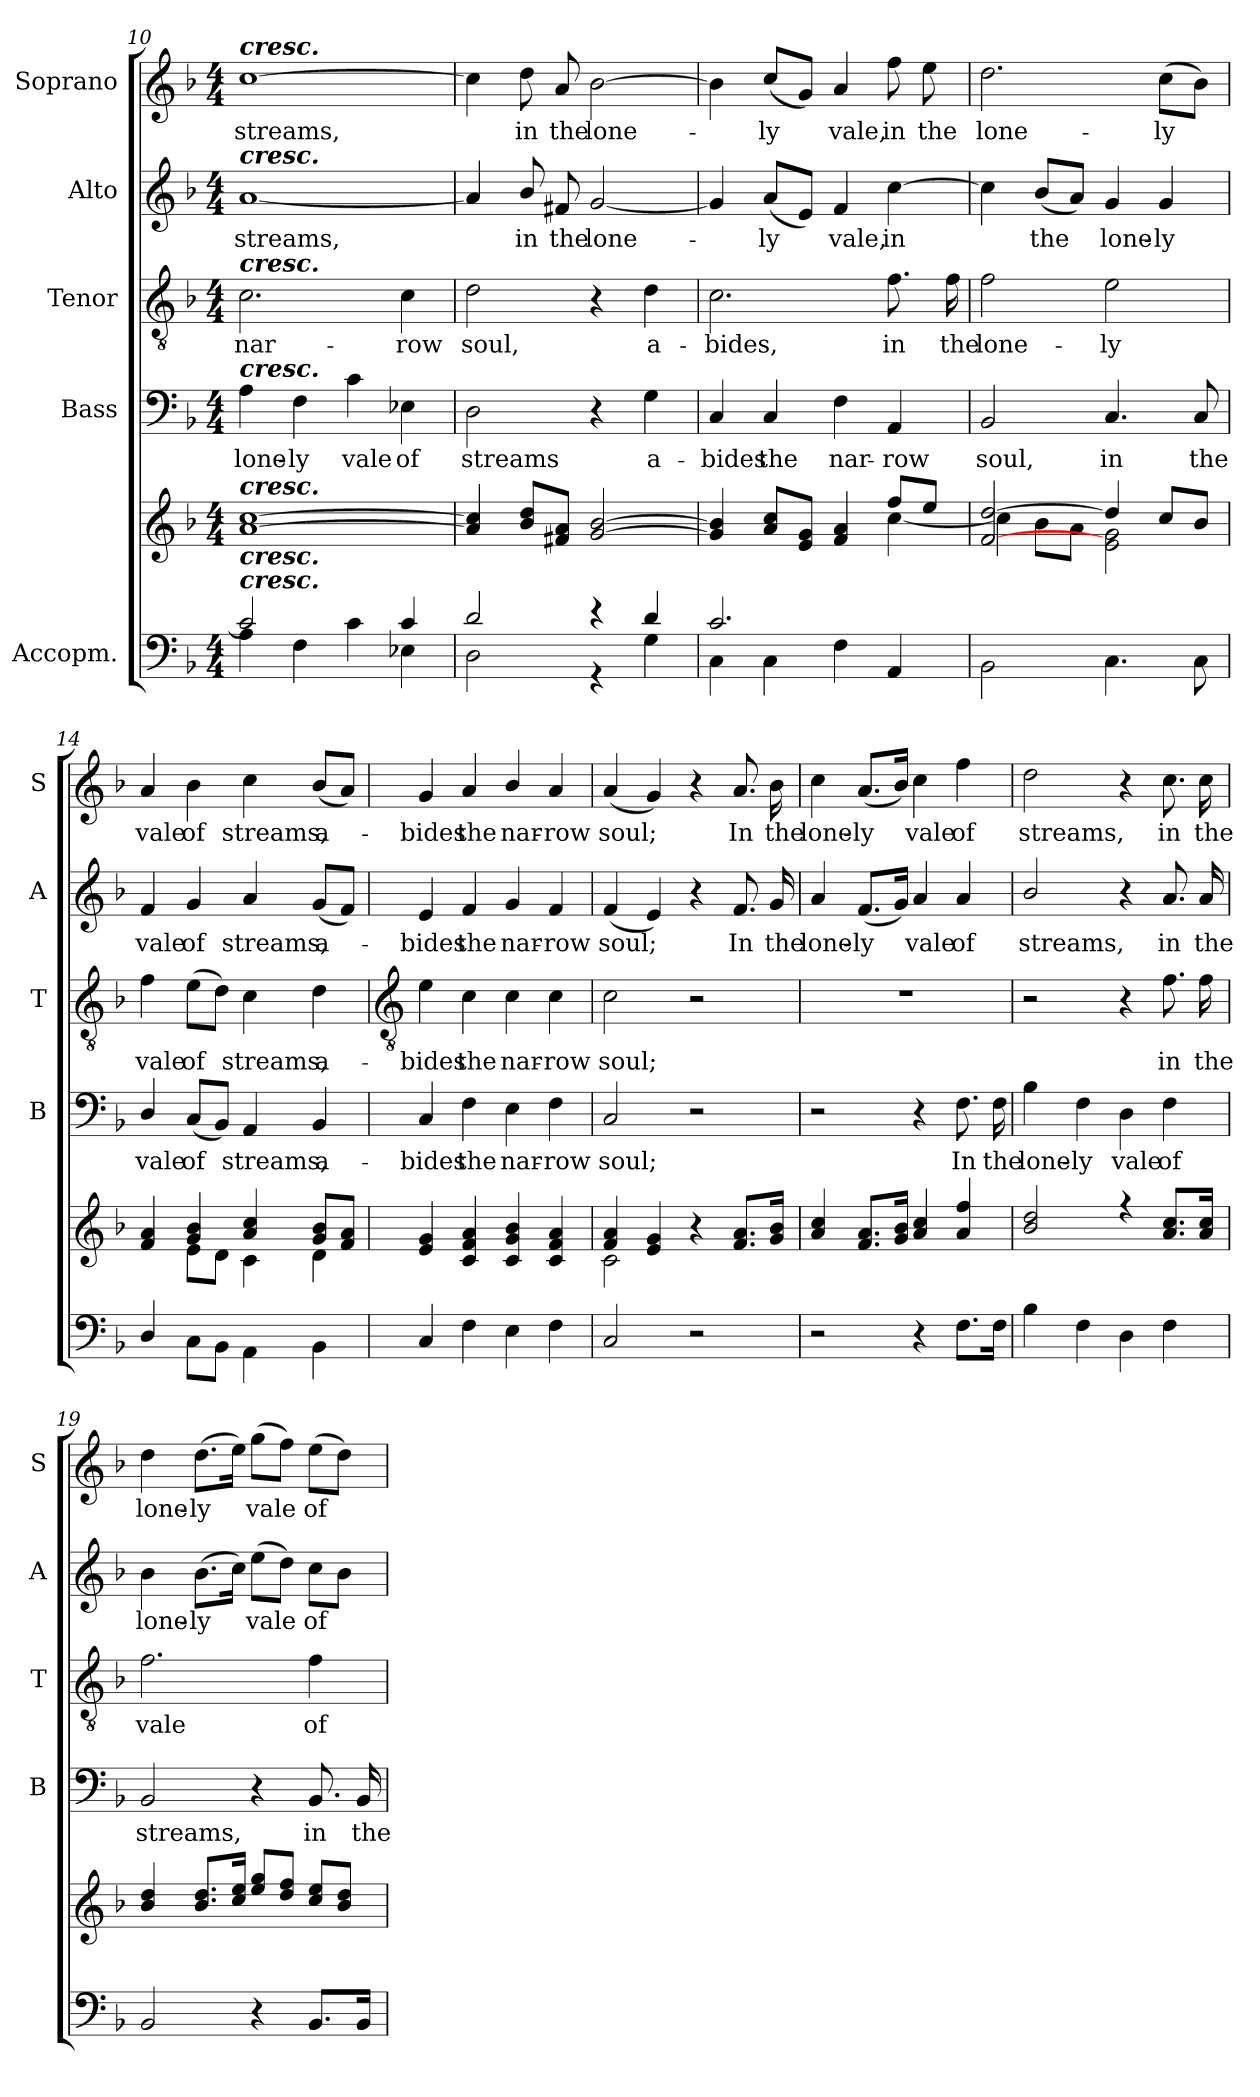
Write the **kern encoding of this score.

**kern	**kern	**kern	**text	**kern	**text	**kern	**text	**kern	**text
*part5	*part5	*part4	*part4	*part3	*part3	*part2	*part2	*part1	*part1
*staff6	*staff5	*staff4	*staff4	*staff3	*staff3	*staff2	*staff2	*staff1	*staff1
*I"Accopm.	*	*I"Bass	*	*I"Tenor	*	*I"Alto	*	*I"Soprano	*
*	*	*I'B	*	*I'T	*	*I'A	*	*I'S	*
!!LO:LB:g=z
*clefF4	*clefG2	*clefF4	*	*clefGv2	*	*clefG2	*	*clefG2	*
*k[b-]	*k[b-]	*k[b-]	*	*k[b-]	*	*k[b-]	*	*k[b-]	*
*F:	*F:	*F:	*	*F:	*	*F:	*	*F:	*
*M4/4	*M4/4	*M4/4	*	*M4/4	*	*M4/4	*	*M4/4	*
=10	=10	=10	=10	=10	=10	=10	=10	=10	=10
*^	*^	*	*	*	*	*	*	*	*
!	!	!	!	!	!	!	!	!	!	!LO:TX:a:Bi:t=cresc.	!
!	!	!	!	!	!	!	!	!LO:TX:a:Bi:t=cresc.	!	!	!
!	!	!	!	!	!	!LO:TX:a:Bi:t=cresc.	!	!	!	!	!
!	!	!	!	!LO:TX:a:Bi:t=cresc.	!	!	!	!	!	!	!
!	!	!LO:TX:a:Bi:t=cresc.	!	!	!	!	!	!	!	!	!
!LO:TX:a:Bi:t=cresc.	!	!	!	!	!	!	!	!	!	!	!
!LO:TX:a:Bi:t=cresc.	!	!	!	!	!	!	!	!	!	!	!
!	!	!	!	!	!LO:LY:b	!	!LO:LY:b	!	!LO:LY:b	!	!LO:LY:b
2c/]	4A	[1a/ [1cc/	1ryy	4A	lone-	2.c	nar-	[1a	streams,	[1cc	streams,
!	!	!	!	!	!LO:LY:b	!	!	!	!	!	!
.	4F	.	.	4F	-ly	.	.	.	.	.	.
!	!	!	!	!	!LO:LY:b	!	!	!	!	!	!
4ryy	4c	.	.	4c	vale	.	.	.	.	.	.
!	!	!	!	!	!LO:LY:b	!	!LO:LY:b	!	!	!	!
4c/	4E-X	.	.	4E-X	of	4c	-row	.	.	.	.
=11	=11	=11	=11	=11	=11	=11	=11	=11	=11	=11	=11
!	!	!	!	!	!LO:LY:b	!	!LO:LY:b	!	!	!	!
2d/	2D	4a/] 4cc/]	1ryy	2D	streams	2d	soul,	4a]	.	4cc]	.
!	!	!	!	!	!	!	!	!	!LO:LY:b	!	!LO:LY:b
.	.	8b-/ 8dd/L	.	.	.	.	.	8b-/	in	8dd	in
!	!	!	!	!	!	!	!	!	!LO:LY:b	!	!LO:LY:b
.	.	8f#X/ 8a/J	.	.	.	.	.	8f#X	the	8a	the
!	!	!	!	!	!	!	!	!	!LO:LY:b	!	!LO:LY:b
4r	4r	[2g/ [2b-/	.	4r	.	4r	.	[2g	lone-	[2b-	lone-
!	!	!	!	!	!LO:LY:b	!	!LO:LY:b	!	!	!	!
4d/	4G	.	.	4G	a-	4d	a-	.	.	.	.
=12	=12	=12	=12	=12	=12	=12	=12	=12	=12	=12	=12
!	!	!	!	!	!LO:LY:b	!	!LO:LY:b	!	!	!	!
2.c/	4C\	4g/] 4b-/]	2.ryy	4C	-bides	2.c	-bides,	4g]	.	4b-]	.
!	!	!	!	!	!LO:LY:b	!	!	!	!LO:LY:b	!	!LO:LY:b
.	4C\	8a/ 8cc/L	.	4C	the	.	.	(8aL	ly	(8ccL	ly
.	.	8e/ 8g/J	.	.	.	.	.	8eJ)	.	8gJ)	.
!	!	!	!	!	!LO:LY:b	!	!	!	!LO:LY:b	!	!LO:LY:b
.	4F	4f/ 4a/	.	4F	nar-	.	.	4f	vale,	4a	vale,
!	!	!	!	!	!LO:LY:b	!	!LO:LY:b	!	!LO:LY:b	!	!LO:LY:b
4ryy	4AA	8ff/L	[4cc\	4AA	-row	8.f	in	[4cc	in	8ff	in
!	!	!	!	!	!	!	!	!	!	!	!LO:LY:b
.	.	8ee/J	.	.	.	.	.	.	.	8ee	the
!	!	!	!	!	!	!	!LO:LY:b	!	!	!	!
.	.	.	.	.	.	16f	the	.	.	.	.
=13	=13	=13	=13	=13	=13	=13	=13	=13	=13	=13	=13
!	!	!	!	!	!LO:LY:b	!	!LO:LY:b	!	!	!	!LO:LY:b
1ryy	2BB-	[2f/ [2dd/	4cc\]	2BB-	soul,	2f	lone-	4cc]	.	2.dd	lone-
!	!	!	!	!	!	!	!	!	!LO:LY:b	!	!
.	.	.	8b-\L	.	.	.	.	(<8b-L	the	.	.
.	.	.	8a\J	.	.	.	.	8aJ)	.	.	.
!	!	!	!	!	!LO:LY:b	!	!LO:LY:b	!	!LO:LY:b	!	!
.	4.C	4dd/]	2e\ 2g\	4.C	in	2e	-ly	4g	lone-	.	.
!	!	!	!	!	!	!	!	!	!LO:LY:b	!	!LO:LY:b
.	.	8cc/L	.	.	.	.	.	4g	-ly	(>8ccL	-ly
!	!	!	!	!	!LO:LY:b	!	!	!	!	!	!
.	8C	8b-/J	.	8C	the	.	.	.	.	8b-J)	.
=14	=14	=14	=14	=14	=14	=14	=14	=14	=14	=14	=14
!	!	!	!	!	!LO:LY:b	!	!LO:LY:b	!	!LO:LY:b	!	!LO:LY:b
1ryy	4D/	4f/ 4a/	4ryy	4D/	vale	4f	vale	4f	vale	4a	vale
!	!	!	!	!	!LO:LY:b	!	!LO:LY:b	!	!LO:LY:b	!	!LO:LY:b
.	8CL	4g/ 4b-/	8e\L	(<8CL	of	(>8eL	of	4g	of	4b-	of
.	8BB-J	.	8d\J	8BB-J)	.	8dJ)	.	.	.	.	.
!	!	!	!	!	!LO:LY:b	!	!LO:LY:b	!	!LO:LY:b	!	!LO:LY:b
.	4AA	4a/ 4cc/	4c\	4AA	streams,	4c	streams,	4a	streams,	4cc	streams,
!	!	!	!	!	!LO:LY:b	!	!LO:LY:b	!	!LO:LY:b	!	!LO:LY:b
.	4BB-	8g/ 8b-/L	4d\	4BB-	a-	4d	a-	(<8gL	a-	(<8b-L	a-
.	.	8f/ 8a/J	.	.	.	.	.	8fJ)	.	8aJ)	.
*v	*v	*	*	*	*	*	*	*	*	*	*
!!LO:LB:g=z
=15	=15	=15	=15	=15	=15	=15	=15	=15	=15	=15
*	*	*	*	*	*clefGv2	*	*	*	*	*
!	!	!	!	!LO:LY:b	!	!LO:LY:b	!	!LO:LY:b	!	!LO:LY:b
4C	4e 4g	1ryy	4C	-bides	4e	-bides	4e	bides	4g	bides
!	!	!	!	!LO:LY:b	!	!LO:LY:b	!	!LO:LY:b	!	!LO:LY:b
4F	4c 4f 4a	.	4F	the	4c	the	4f	the	4a	the
!	!	!	!	!LO:LY:b	!	!LO:LY:b	!	!LO:LY:b	!	!LO:LY:b
4E	4c/ 4g/ 4b-/	.	4E	nar-	4c	nar-	4g	nar-	4b-/	nar-
!	!	!	!	!LO:LY:b	!	!LO:LY:b	!	!LO:LY:b	!	!LO:LY:b
4F	4c 4f 4a	.	4F	-row	4c	-row	4f	-row	4a	-row
=16	=16	=16	=16	=16	=16	=16	=16	=16	=16	=16
!	!	!	!	!LO:LY:b	!	!LO:LY:b	!	!LO:LY:b	!	!LO:LY:b
2C	4f 4a	2c\	2C	soul;	2c	soul;	(<4f	soul;	(<4a	soul;
.	4e 4g	.	.	.	.	.	4e)	.	4g)	.
2r	4r	2ryy	2r	.	2r	.	4r	.	4r	.
!	!	!	!	!	!	!	!	!LO:LY:b	!	!LO:LY:b
.	8.f 8.aL	.	.	.	.	.	8.f	In	8.a	In
!	!	!	!	!	!	!	!	!LO:LY:b	!	!LO:LY:b
.	16g 16b-J	.	.	.	.	.	16g	the	16b-	the
=17	=17	=17	=17	=17	=17	=17	=17	=17	=17	=17
!	!	!	!	!	!	!	!	!LO:LY:b	!	!LO:LY:b
2r	4a 4cc	1ryy	2r	.	1r	.	4a	lone-	4cc	lone-
!	!	!	!	!	!	!	!	!LO:LY:b	!	!LO:LY:b
.	8.f 8.aL	.	.	.	.	.	(<8.fL	-ly	(<8.aL	-ly
.	16g 16b-J	.	.	.	.	.	16gJ)	.	16b-J)	.
!	!	!	!	!	!	!	!	!LO:LY:b	!	!LO:LY:b
4r	4a 4cc	.	4r	.	.	.	4a	vale	4cc	vale
!	!	!	!	!LO:LY:b	!	!	!	!LO:LY:b	!	!LO:LY:b
8.FL	4a 4ff	.	8.F	In	.	.	4a	of	4ff	of
!	!	!	!	!LO:LY:b	!	!	!	!	!	!
16FJ	.	.	16F	the	.	.	.	.	.	.
=18	=18	=18	=18	=18	=18	=18	=18	=18	=18	=18
!	!	!	!	!LO:LY:b	!	!	!	!LO:LY:b	!	!LO:LY:b
4B-	2b- 2dd	1ryy	4B-	lone-	2r	.	2b-/	streams,	2dd	streams,
!	!	!	!	!LO:LY:b	!	!	!	!	!	!
4F	.	.	4F	-ly	.	.	.	.	.	.
!	!	!	!	!LO:LY:b	!	!	!	!	!	!
4D	4r	.	4D	vale	4r	.	4r	.	4r	.
!	!	!	!	!LO:LY:b	!	!LO:LY:b	!	!LO:LY:b	!	!LO:LY:b
4F	8.a 8.ccL	.	4F	of	8.f	in	8.a	in	8.cc	in
!	!	!	!	!	!	!LO:LY:b	!	!LO:LY:b	!	!LO:LY:b
.	16a 16ccJ	.	.	.	16f	the	16a	the	16cc	the
=19	=19	=19	=19	=19	=19	=19	=19	=19	=19	=19
!	!	!	!	!LO:LY:b	!	!LO:LY:b	!	!LO:LY:b	!	!LO:LY:b
2BB-	4b- 4dd	1ryy	2BB-	streams,	2.f	vale	4b-	lone-	4dd	lone-
!	!	!	!	!	!	!	!	!LO:LY:b	!	!LO:LY:b
.	8.b- 8.ddL	.	.	.	.	.	(>8.b-L	-ly	(>8.ddL	-ly
.	16cc 16eeJ	.	.	.	.	.	16ccJ)	.	16eeJ)	.
!	!	!	!	!	!	!	!	!LO:LY:b	!	!LO:LY:b
4r	8ee 8ggL	.	4r	.	.	.	(>8eeL	vale	(>8ggL	vale
.	8dd 8ffJ	.	.	.	.	.	8ddJ)	.	8ffJ)	.
!	!	!	!	!LO:LY:b	!	!LO:LY:b	!	!LO:LY:b	!	!LO:LY:b
8.BB-L	8cc 8eeL	.	8.BB-	in	4f	of	8ccL	of	(>8eeL	of
.	8b- 8ddJ	.	.	.	.	.	8b-J	.	8ddJ)	.
!	!	!	!	!LO:LY:b	!	!	!	!	!	!
16BB-J	.	.	16BB-	the	.	.	.	.	.	.
*	*v	*v	*	*	*	*	*	*	*	*
=	=	=	=	=	=	=	=	=	=
*-	*-	*-	*-	*-	*-	*-	*-	*-	*-
